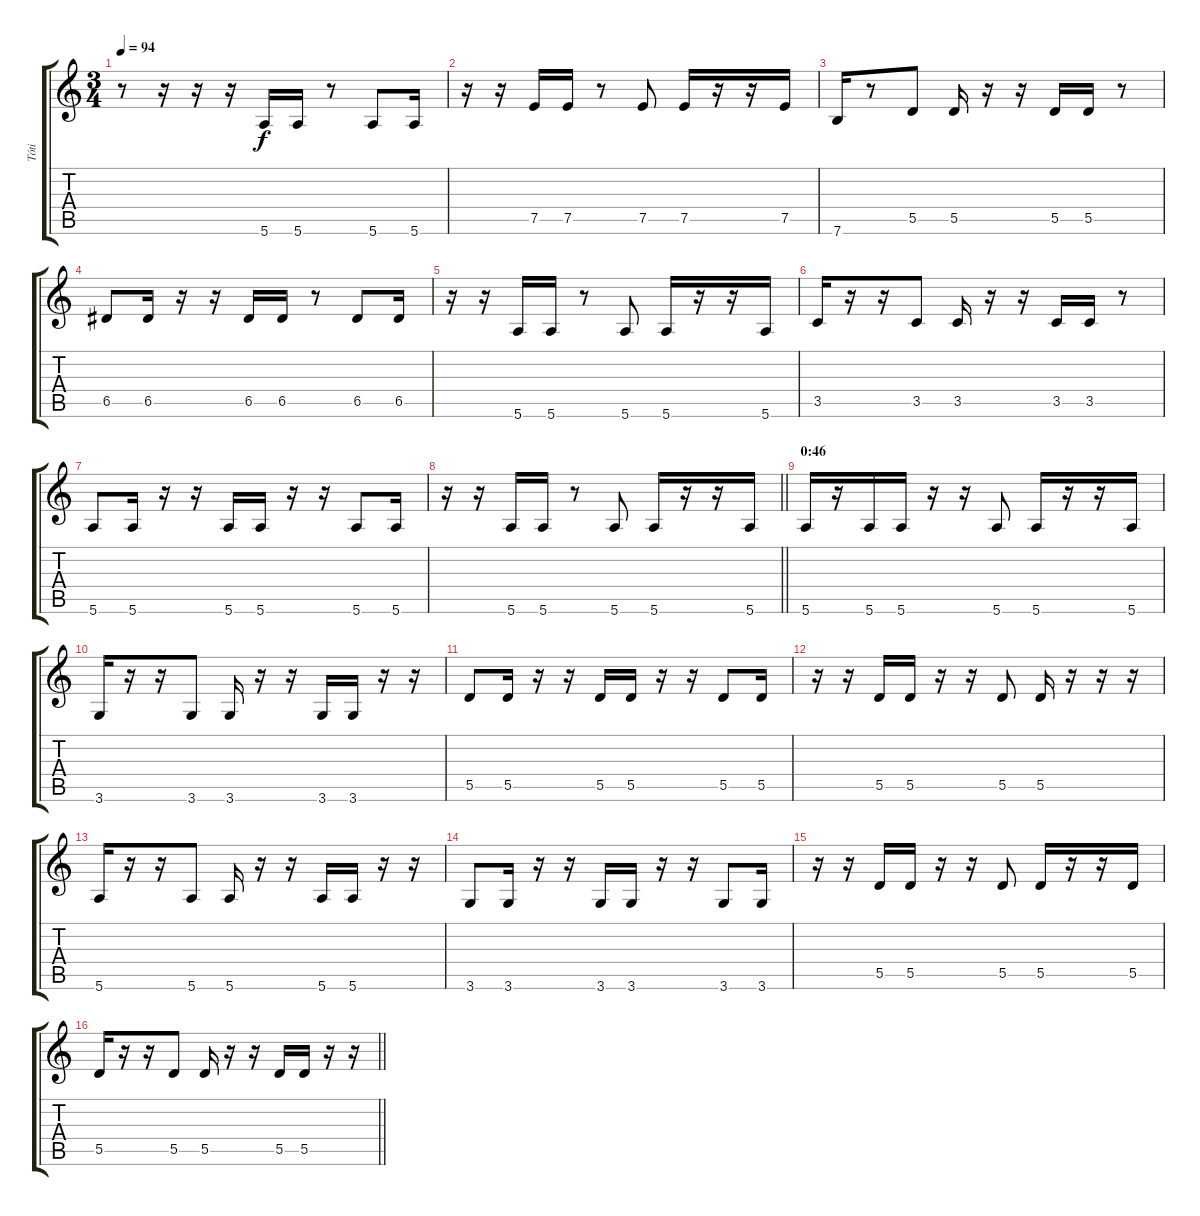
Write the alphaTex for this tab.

\track ("Tóti" "Tóti") {instrument distortionguitar}
\staff {score tabs}
\tuning (E4 B3 G3 D3 A2 E2) {hide}
\ts (3 4)
\tempo 94
\clef g2
\ks c
r.8{dy f} r.16 r.16 r.16 5.6.16 5.6.16 r.8 5.6.8 5.6.16 |
r.16 r.16 7.5.16 7.5.16 r.8 7.5.8 7.5.16 r.16 r.16 7.5.16 |
7.6.16 r.8 5.5.8 5.5.16 r.16 r.16 5.5.16 5.5.16 r.8 |
6.5.8 6.5.16 r.16 r.16 6.5.16 6.5.16 r.8 6.5.8 6.5.16 |
r.16 r.16 5.6.16 5.6.16 r.8 5.6.8 5.6.16 r.16 r.16 5.6.16 |
3.5.16 r.16 r.16 3.5.8 3.5.16 r.16 r.16 3.5.16 3.5.16 r.8 |
5.6.8 5.6.16 r.16 r.16 5.6.16 5.6.16 r.16 r.16 5.6.8 5.6.16 |
\barLineRight lightlight
r.16 r.16 5.6.16 5.6.16 r.8 5.6.8 5.6.16 r.16 r.16 5.6.16 |
\section ("" "0:46")
5.6.16 r.16 5.6.16 5.6.16 r.16 r.16 5.6.8 5.6.16 r.16 r.16 5.6.16 |
3.6.16 r.16 r.16 3.6.8 3.6.16 r.16 r.16 3.6.16 3.6.16 r.16 r.16 |
5.5.8 5.5.16 r.16 r.16 5.5.16 5.5.16 r.16 r.16 5.5.8 5.5.16 |
r.16 r.16 5.5.16 5.5.16 r.16 r.16 5.5.8 5.5.16 r.16 r.16 r.16 |
5.6.16 r.16 r.16 5.6.8 5.6.16 r.16 r.16 5.6.16 5.6.16 r.16 r.16 |
3.6.8 3.6.16 r.16 r.16 3.6.16 3.6.16 r.16 r.16 3.6.8 3.6.16 |
r.16 r.16 5.5.16 5.5.16 r.16 r.16 5.5.8 5.5.16 r.16 r.16 5.5.16 |
\barLineRight lightlight
5.5.16 r.16 r.16 5.5.8 5.5.16 r.16 r.16 5.5.16 5.5.16 r.16 r.16
